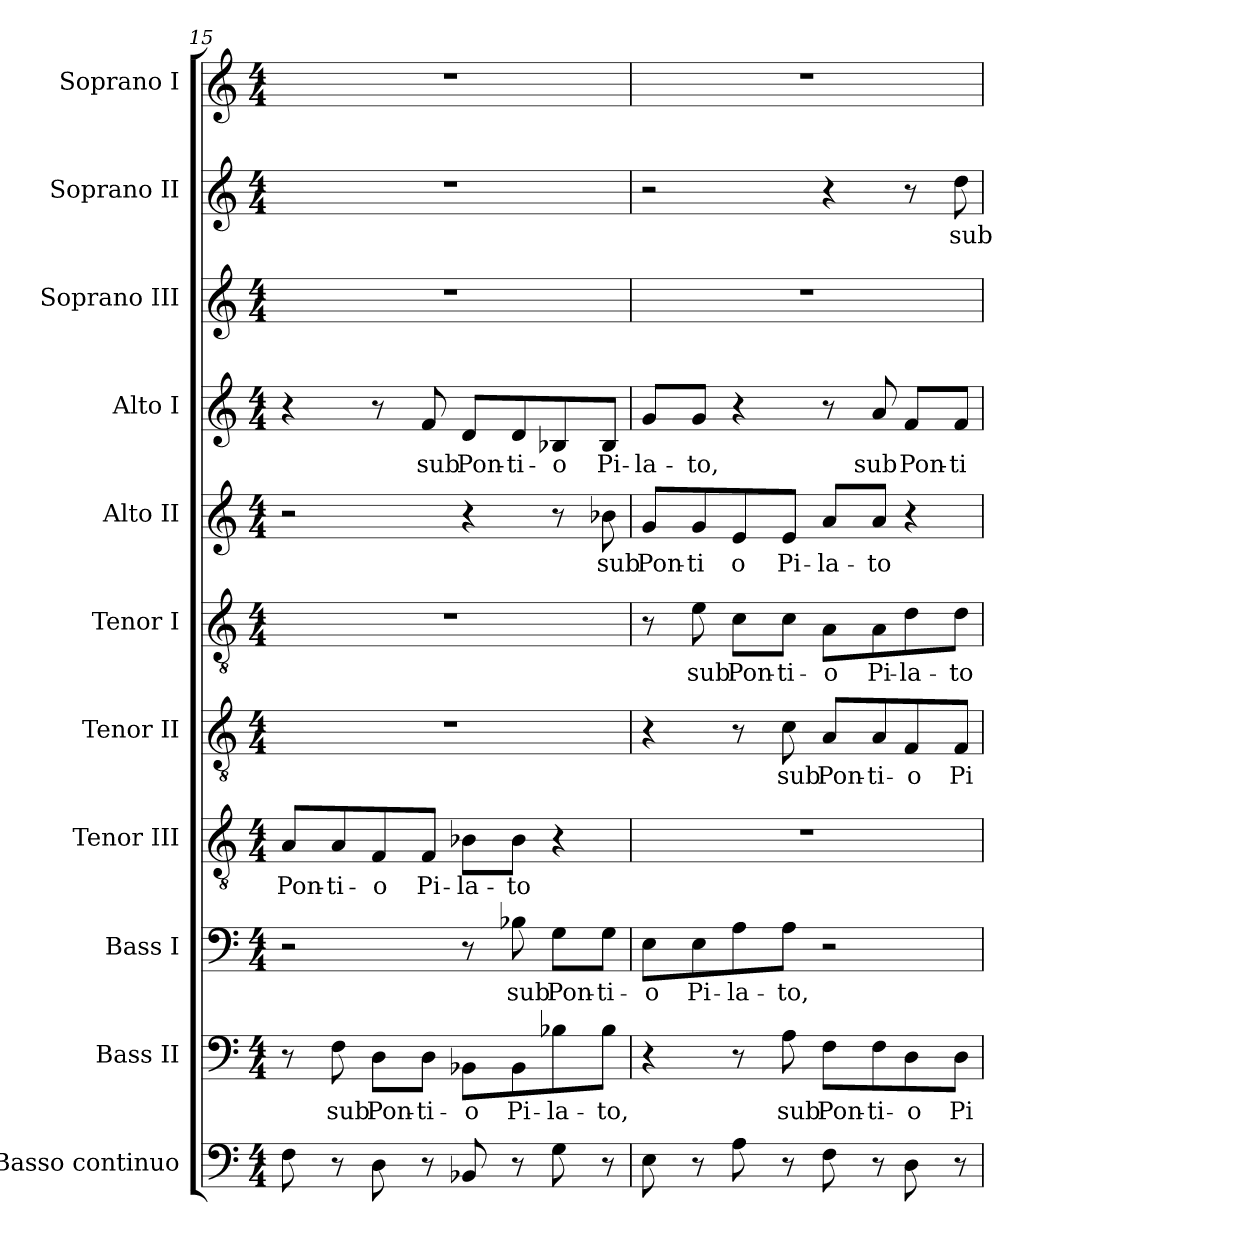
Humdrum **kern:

**kern	**kern	**text	**kern	**text	**kern	**text	**kern	**text	**kern	**text	**kern	**text	**kern	**text	**kern	**kern	**text	**kern
*part11	*part10	*part10	*part9	*part9	*part8	*part8	*part7	*part7	*part6	*part6	*part5	*part5	*part4	*part4	*part3	*part2	*part2	*part1
*staff11	*staff10	*staff10	*staff9	*staff9	*staff8	*staff8	*staff7	*staff7	*staff6	*staff6	*staff5	*staff5	*staff4	*staff4	*staff3	*staff2	*staff2	*staff1
*I"Basso continuo	*I"Bass II	*	*I"Bass I	*	*I"Tenor III	*	*I"Tenor II	*	*I"Tenor I	*	*I"Alto II	*	*I"Alto I	*	*I"Soprano III	*I"Soprano II	*	*I"Soprano I
*I'B.c.	*I'B. II	*	*I'B. I	*	*I'T. III	*	*I'T. II	*	*I'T. I	*	*I'A. II	*	*I'A. I	*	*I'S. III	*I'S. II	*	*I'S. I
!!LO:PB:g=z
*clefF4	*clefF4	*	*clefF4	*	*clefGv2	*	*clefGv2	*	*clefGv2	*	*clefG2	*	*clefG2	*	*clefG2	*clefG2	*	*clefG2
*	*	*	*	*	*ITrd7c12	*	*ITrd7c12	*	*ITrd7c12	*	*	*	*	*	*	*	*	*
*k[]	*k[]	*	*k[]	*	*k[]	*	*k[]	*	*k[]	*	*k[]	*	*k[]	*	*k[]	*k[]	*	*k[]
*a:	*a:	*	*a:	*	*a:	*	*a:	*	*a:	*	*a:	*	*a:	*	*a:	*a:	*	*a:
*M4/4	*M4/4	*	*M4/4	*	*M4/4	*	*M4/4	*	*M4/4	*	*M4/4	*	*M4/4	*	*M4/4	*M4/4	*	*M4/4
=15	=15	=15	=15	=15	=15	=15	=15	=15	=15	=15	=15	=15	=15	=15	=15	=15	=15	=15
!	!	!	!	!	!	!LO:LY:b:color=#000000	!	!	!	!	!	!	!	!	!	!	!	!
8Fi\	8r	.	2r	.	8AAi/L	Pon-	1r	.	1r	.	2r	.	4r	.	1r	1r	.	1r
!	!	!LO:LY:b:color=#000000	!	!	!	!	!	!	!	!	!	!	!	!	!	!	!	!
!	!	!	!	!	!	!LO:LY:b:color=#000000	!	!	!	!	!	!	!	!	!	!	!	!
8r	8Fi\	sub	.	.	8AAi/	-ti-	.	.	.	.	.	.	.	.	.	.	.	.
!	!	!LO:LY:b:color=#000000	!	!	!	!	!	!	!	!	!	!	!	!	!	!	!	!
!	!	!	!	!	!	!LO:LY:b:color=#000000	!	!	!	!	!	!	!	!	!	!	!	!
8Di\	8Di\L	Pon-	.	.	8FFi/	-o	.	.	.	.	.	.	8r	.	.	.	.	.
!	!	!LO:LY:b:color=#000000	!	!	!	!	!	!	!	!	!	!	!	!	!	!	!	!
!	!	!	!	!	!	!LO:LY:b:color=#000000	!	!	!	!	!	!	!	!	!	!	!	!
!	!	!	!	!	!	!	!	!	!	!	!	!	!	!LO:LY:b:color=#000000	!	!	!	!
8r	8Di\J	-ti-	.	.	8FFi/J	Pi-	.	.	.	.	.	.	8fi/	sub	.	.	.	.
!	!	!LO:LY:b:color=#000000	!	!	!	!	!	!	!	!	!	!	!	!	!	!	!	!
!	!	!	!	!	!	!LO:LY:b:color=#000000	!	!	!	!	!	!	!	!	!	!	!	!
!	!	!	!	!	!	!	!	!	!	!	!	!	!	!LO:LY:b:color=#000000	!	!	!	!
8BB-Xi/	8BB-Xi\L	-o	8r	.	8BB-Xi\L	-la-	.	.	.	.	4r	.	8di/L	Pon-	.	.	.	.
!	!	!LO:LY:b:color=#000000	!	!	!	!	!	!	!	!	!	!	!	!	!	!	!	!
!	!	!	!	!LO:LY:b:color=#000000	!	!	!	!	!	!	!	!	!	!	!	!	!	!
!	!	!	!	!	!	!LO:LY:b:color=#000000	!	!	!	!	!	!	!	!	!	!	!	!
!	!	!	!	!	!	!	!	!	!	!	!	!	!	!LO:LY:b:color=#000000	!	!	!	!
8r	8BB-i\	Pi-	8B-Xi\	sub	8BB-i\J	-to	.	.	.	.	.	.	8di/	-ti-	.	.	.	.
!	!	!LO:LY:b:color=#000000	!	!	!	!	!	!	!	!	!	!	!	!	!	!	!	!
!	!	!	!	!LO:LY:b:color=#000000	!	!	!	!	!	!	!	!	!	!	!	!	!	!
!	!	!	!	!	!	!	!	!	!	!	!	!	!	!LO:LY:b:color=#000000	!	!	!	!
8Gi\	8B-Xi\	-la-	8Gi\L	Pon-	4r	.	.	.	.	.	8r	.	8B-Xi/	-o	.	.	.	.
!	!	!LO:LY:b:color=#000000	!	!	!	!	!	!	!	!	!	!	!	!	!	!	!	!
!	!	!	!	!LO:LY:b:color=#000000	!	!	!	!	!	!	!	!	!	!	!	!	!	!
!	!	!	!	!	!	!	!	!	!	!	!	!LO:LY:b:color=#000000	!	!	!	!	!	!
!	!	!	!	!	!	!	!	!	!	!	!	!	!	!LO:LY:b:color=#000000	!	!	!	!
8r	8B-i\J	-to,	8Gi\J	-ti-	.	.	.	.	.	.	8b-Xi\	sub	8B-i/J	Pi-	.	.	.	.
=16	=16	=16	=16	=16	=16	=16	=16	=16	=16	=16	=16	=16	=16	=16	=16	=16	=16	=16
!	!	!	!	!LO:LY:b:color=#000000	!	!	!	!	!	!	!	!	!	!	!	!	!	!
!	!	!	!	!	!	!	!	!	!	!	!	!LO:LY:b:color=#000000	!	!	!	!	!	!
!	!	!	!	!	!	!	!	!	!	!	!	!	!	!LO:LY:b:color=#000000	!	!	!	!
8Ei\	4r	.	8Ei\L	-o	1r	.	4r	.	8r	.	8gi/L	Pon-	8gi/L	-la-	1r	2r	.	1r
!	!	!	!	!LO:LY:b:color=#000000	!	!	!	!	!	!	!	!	!	!	!	!	!	!
!	!	!	!	!	!	!	!	!	!	!LO:LY:b:color=#000000	!	!	!	!	!	!	!	!
!	!	!	!	!	!	!	!	!	!	!	!	!LO:LY:b:color=#000000	!	!	!	!	!	!
!	!	!	!	!	!	!	!	!	!	!	!	!	!	!LO:LY:b:color=#000000	!	!	!	!
8r	.	.	8Ei\	Pi-	.	.	.	.	8Ei\	sub	8gi/	-ti	8gi/J	-to,	.	.	.	.
!	!	!	!	!LO:LY:b:color=#000000	!	!	!	!	!	!	!	!	!	!	!	!	!	!
!	!	!	!	!	!	!	!	!	!	!LO:LY:b:color=#000000	!	!	!	!	!	!	!	!
!	!	!	!	!	!	!	!	!	!	!	!	!LO:LY:b:color=#000000	!	!	!	!	!	!
8Ai\	8r	.	8Ai\	-la-	.	.	8r	.	8Ci\L	Pon-	8ei/	o	4r	.	.	.	.	.
!	!	!LO:LY:b:color=#000000	!	!	!	!	!	!	!	!	!	!	!	!	!	!	!	!
!	!	!	!	!LO:LY:b:color=#000000	!	!	!	!	!	!	!	!	!	!	!	!	!	!
!	!	!	!	!	!	!	!	!LO:LY:b:color=#000000	!	!	!	!	!	!	!	!	!	!
!	!	!	!	!	!	!	!	!	!	!LO:LY:b:color=#000000	!	!	!	!	!	!	!	!
!	!	!	!	!	!	!	!	!	!	!	!	!LO:LY:b:color=#000000	!	!	!	!	!	!
8r	8Ai\	sub	8Ai\J	-to,	.	.	8Ci\	sub	8Ci\J	-ti-	8ei/J	Pi-	.	.	.	.	.	.
!	!	!LO:LY:b:color=#000000	!	!	!	!	!	!	!	!	!	!	!	!	!	!	!	!
!	!	!	!	!	!	!	!	!LO:LY:b:color=#000000	!	!	!	!	!	!	!	!	!	!
!	!	!	!	!	!	!	!	!	!	!LO:LY:b:color=#000000	!	!	!	!	!	!	!	!
!	!	!	!	!	!	!	!	!	!	!	!	!LO:LY:b:color=#000000	!	!	!	!	!	!
8Fi\	8Fi\L	Pon-	2r	.	.	.	8AAi/L	Pon-	8AAi\L	-o	8ai/L	-la-	8r	.	.	4r	.	.
!	!	!LO:LY:b:color=#000000	!	!	!	!	!	!	!	!	!	!	!	!	!	!	!	!
!	!	!	!	!	!	!	!	!LO:LY:b:color=#000000	!	!	!	!	!	!	!	!	!	!
!	!	!	!	!	!	!	!	!	!	!LO:LY:b:color=#000000	!	!	!	!	!	!	!	!
!	!	!	!	!	!	!	!	!	!	!	!	!LO:LY:b:color=#000000	!	!	!	!	!	!
!	!	!	!	!	!	!	!	!	!	!	!	!	!	!LO:LY:b:color=#000000	!	!	!	!
8r	8Fi\	-ti-	.	.	.	.	8AAi/	-ti-	8AAi\	Pi-	8ai/J	-to	8ai/	sub	.	.	.	.
!	!	!LO:LY:b:color=#000000	!	!	!	!	!	!	!	!	!	!	!	!	!	!	!	!
!	!	!	!	!	!	!	!	!LO:LY:b:color=#000000	!	!	!	!	!	!	!	!	!	!
!	!	!	!	!	!	!	!	!	!	!LO:LY:b:color=#000000	!	!	!	!	!	!	!	!
!	!	!	!	!	!	!	!	!	!	!	!	!	!	!LO:LY:b:color=#000000	!	!	!	!
8Di\	8Di\	-o	.	.	.	.	8FFi/	-o	8Di\	-la-	4r	.	8fi/L	Pon-	.	8r	.	.
!	!	!LO:LY:b:color=#000000	!	!	!	!	!	!	!	!	!	!	!	!	!	!	!	!
!	!	!	!	!	!	!	!	!LO:LY:b:color=#000000	!	!	!	!	!	!	!	!	!	!
!	!	!	!	!	!	!	!	!	!	!LO:LY:b:color=#000000	!	!	!	!	!	!	!	!
!	!	!	!	!	!	!	!	!	!	!	!	!	!	!LO:LY:b:color=#000000	!	!	!	!
!	!	!	!	!	!	!	!	!	!	!	!	!	!	!	!	!	!LO:LY:b:color=#000000	!
8r	8Di\J	Pi-	.	.	.	.	8FFi/J	Pi-	8Di\J	-to	.	.	8fi/J	-ti-	.	8ddi\	sub	.
=	=	=	=	=	=	=	=	=	=	=	=	=	=	=	=	=	=	=
*-	*-	*-	*-	*-	*-	*-	*-	*-	*-	*-	*-	*-	*-	*-	*-	*-	*-	*-
